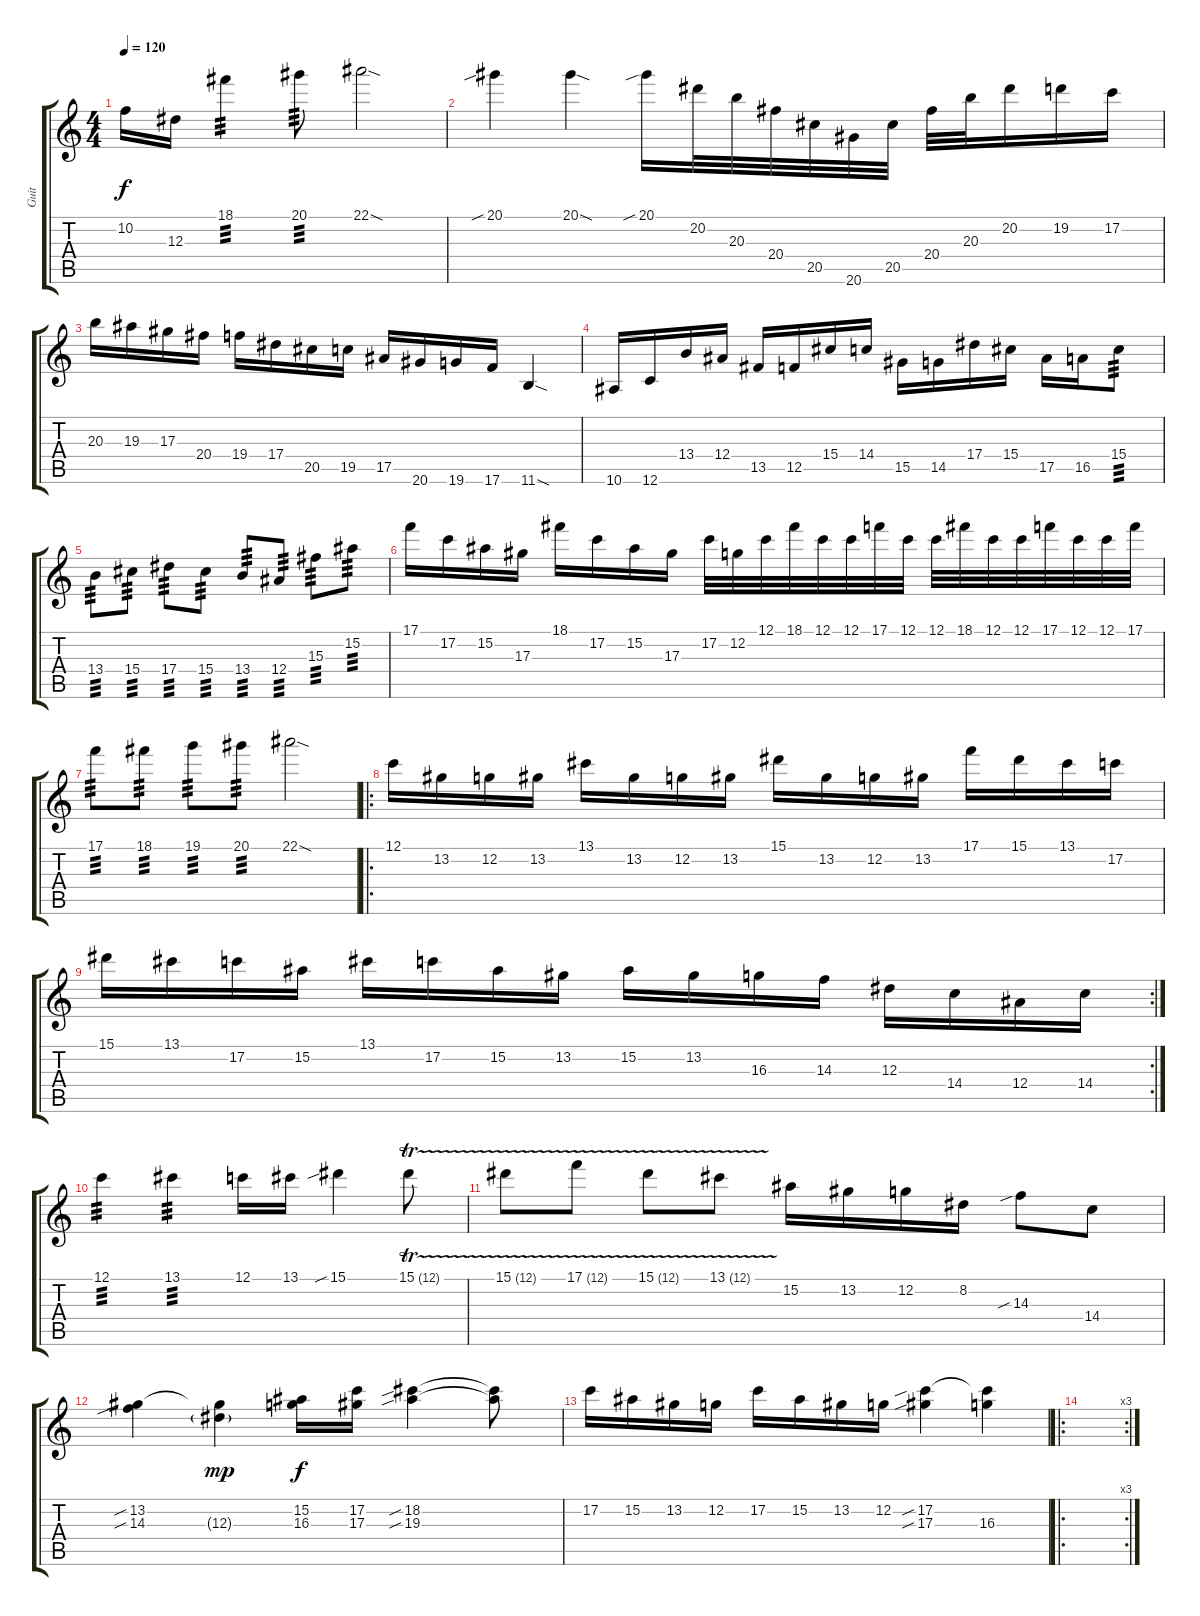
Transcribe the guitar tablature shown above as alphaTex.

\track ("Guit" "Guit") {instrument distortionguitar}
\staff {score tabs}
\tuning (C4 G3 Eb3 Bb2 F2 C2) {hide}
\ts (4 4)
\tempo 120
\clef g2
\ks c
10.2.16{dy f} 12.3.16 18.1.4{tp 3} 20.1.8{tp 3} 22.1{sod}.2 |
20.1{sib}.4 20.1{sod}.4 20.1{sib}.16 20.2.32 20.3.32 20.4.32 20.5.32 20.6.32 20.5.32 20.4.32 20.3.32 20.2.16 19.2.16 17.2.16 |
20.3.16 19.3.16 17.3.16 20.4.16 19.4.16 17.4.16 20.5.16 19.5.16 17.5.16 20.6.16 19.6.16 17.6.16 11.6{sod}.4 |
10.6.16 12.6.16 13.4.16 12.4.16 13.5.16 12.5.16 15.4.16 14.4.16 15.5.16 14.5.16 17.4.16 15.4.16 17.5.16 16.5.16 15.4.8{tp 3} |
13.4.8{tp 3} 15.4.8{tp 3} 17.4.8{tp 3} 15.4.8{tp 3} 13.4.8{tp 3} 12.4.8{tp 3} 15.3.8{tp 3} 15.2.8{tp 3} |
17.1.16 17.2.16 15.2.16 17.3.16 18.1.16 17.2.16 15.2.16 17.3.16 17.2.32 12.2.32 12.1.32 18.1.32 12.1.32 12.1.32 17.1.32 12.1.32 12.1.32 18.1.32 12.1.32 12.1.32 17.1.32 12.1.32 12.1.32 17.1.32 |
17.1.8{tp 3} 18.1.8{tp 3} 19.1.8{tp 3} 20.1.8{tp 3} 22.1{sod}.2 |
\ro
12.1.16 13.2.16 12.2.16 13.2.16 13.1.16 13.2.16 12.2.16 13.2.16 15.1.16 13.2.16 12.2.16 13.2.16 17.1.16 15.1.16 13.1.16 17.2.16 |
\rc 2
15.1.16 13.1.16 17.2.16 15.2.16 13.1.16 17.2.16 15.2.16 13.2.16 15.2.16 13.2.16 16.3.16 14.3.16 12.3.16 14.4.16 12.4.16 14.4.16 |
12.1.4{tp 3} 13.1.4{tp 3} 12.1.16 13.1.16 15.1{sib}.4 15.1{tr (12 32)}.8 |
15.1{tr (12 32)}.8 17.1{tr (12 32)}.8 15.1{tr (12 32)}.8 13.1{tr (12 32)}.8 15.2.16 13.2.16 12.2.16 8.2.16 14.3{sib}.8 14.4.8 |
(13.2{sib} 14.3{sib}).4 (13.2{t} 12.3{g}).4{dy mp} (15.2 16.3).16{dy f} (17.2 17.3).16 (18.2{sib} 19.3{sib}).4 (18.2{t} 19.3{t}).8 |
17.2.16 15.2.16 13.2.16 12.2.16 17.2.16 15.2.16 13.2.16 12.2.16 (17.2{sib} 17.3{sib}).4 (17.2{t} 16.3).4 |
\ro
\rc 3
